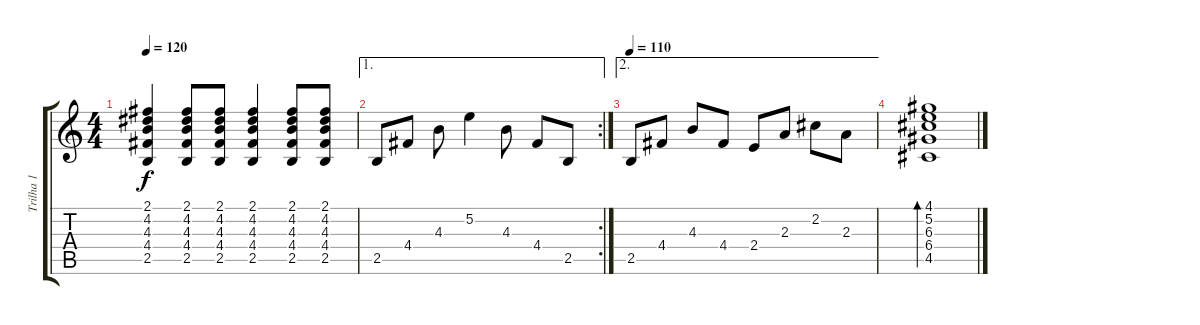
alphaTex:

\track ("Trilha 1" "Trilha 1") {instrument acousticguitarsteel}
\staff {score tabs}
\tuning (E4 B3 G3 D3 A2 E2) {hide}
\ts (4 4)
\tempo 120
\clef g2
\ks c
(2.1 4.2 4.3 4.4 2.5).4{dy f} (2.1 4.2 4.3 4.4 2.5).8 (2.1 4.2 4.3 4.4 2.5).8 (2.1 4.2 4.3 4.4 2.5).4 (2.1 4.2 4.3 4.4 2.5).8 (2.1 4.2 4.3 4.4 2.5).8 |
\ae 1
\rc 2
2.5.8 4.4.8 4.3.8 5.2.4 4.3.8 4.4.8 2.5.8 |
\ae 2
\tempo 90
\tempo 110
2.5.8 4.4.8 4.3.8 4.4.8 2.4.8 2.3.8 2.2.8 2.3.8 |
(4.1 5.2 6.3 6.4 4.5).1{bd 480}
